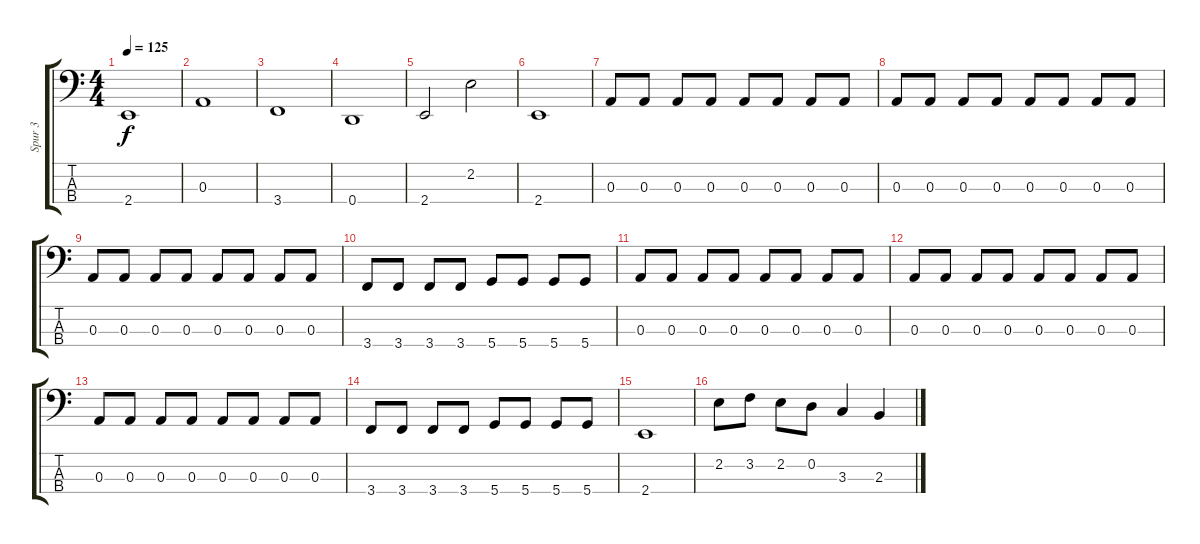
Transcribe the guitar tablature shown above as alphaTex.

\track ("Spur 3" "Spur 3") {instrument electricbassfinger}
\staff {score tabs}
\tuning (G2 D2 A1 D1) {hide}
\ts (4 4)
\tempo 125
\clef f4
\ks c
2.4.1{dy f} |
0.3.1 |
3.4.1 |
0.4.1 |
2.4.2 2.2.2 |
2.4.1 |
0.3.8 0.3.8 0.3.8 0.3.8 0.3.8 0.3.8 0.3.8 0.3.8 |
0.3.8 0.3.8 0.3.8 0.3.8 0.3.8 0.3.8 0.3.8 0.3.8 |
0.3.8 0.3.8 0.3.8 0.3.8 0.3.8 0.3.8 0.3.8 0.3.8 |
3.4.8 3.4.8 3.4.8 3.4.8 5.4.8 5.4.8 5.4.8 5.4.8 |
0.3.8 0.3.8 0.3.8 0.3.8 0.3.8 0.3.8 0.3.8 0.3.8 |
0.3.8 0.3.8 0.3.8 0.3.8 0.3.8 0.3.8 0.3.8 0.3.8 |
0.3.8 0.3.8 0.3.8 0.3.8 0.3.8 0.3.8 0.3.8 0.3.8 |
3.4.8 3.4.8 3.4.8 3.4.8 5.4.8 5.4.8 5.4.8 5.4.8 |
2.4.1 |
2.2.8 3.2.8 2.2.8 0.2.8 3.3.4 2.3.4
